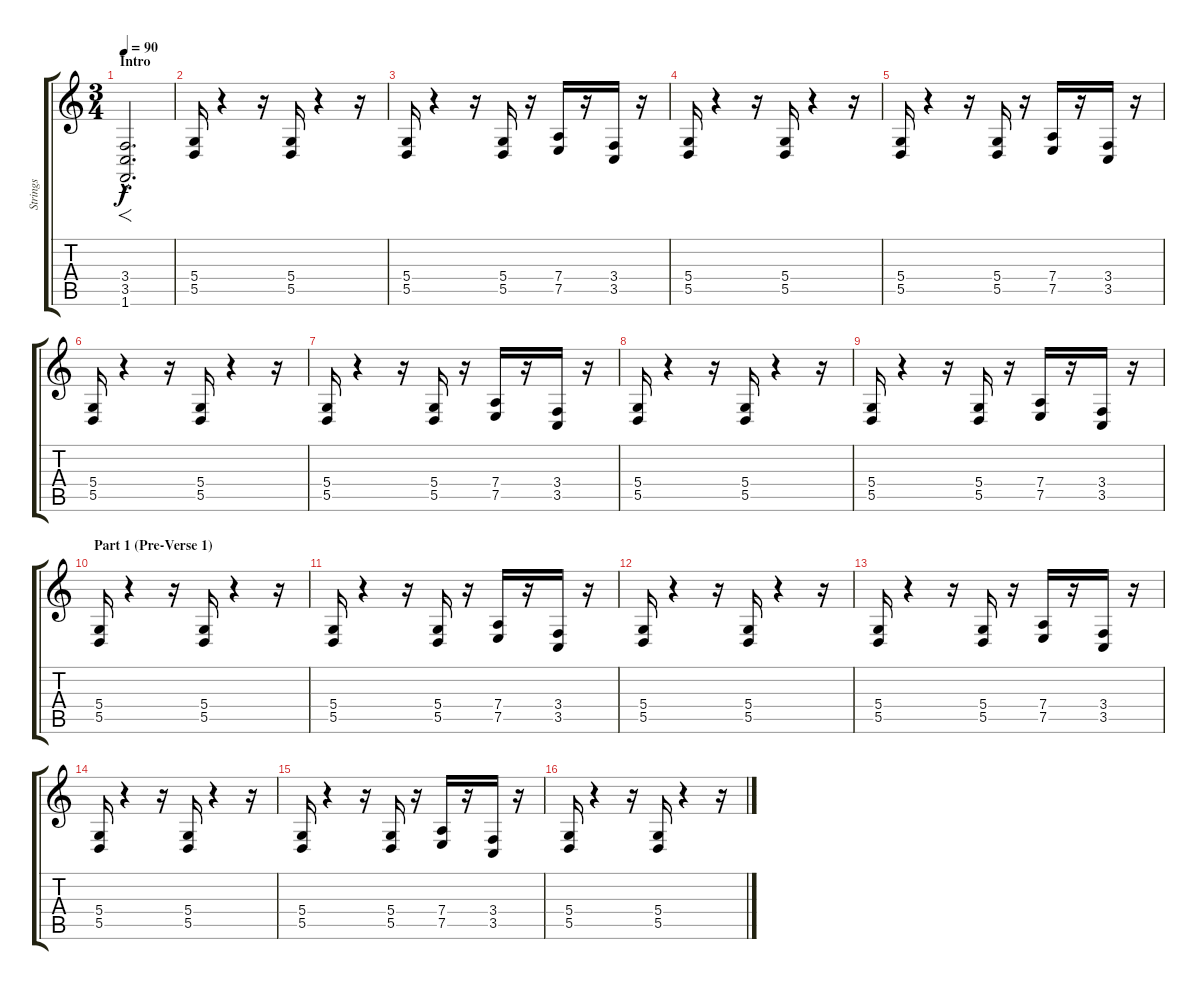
\track ("Strings" "Strings") {instrument stringensemble1}
\staff {score tabs}
\tuning (E4 B3 G3 D3 A2 E2) {hide}
\ts (3 4)
\section ("" "Intro")
\tempo 90
\clef g2
\ks c
(3.4{hac} 3.5{hac} 1.6{hac}).2{f d dy f instrument stringensemble1} |
(5.4 5.5).16 r.4 r.16 (5.4 5.5).16 r.4 r.16 |
(5.4 5.5).16 r.4 r.16 (5.4 5.5).16 r.16 (7.4 7.5).16 r.16 (3.4 3.5).16 r.16 |
(5.4 5.5).16 r.4 r.16 (5.4 5.5).16 r.4 r.16 |
(5.4 5.5).16 r.4 r.16 (5.4 5.5).16 r.16 (7.4 7.5).16 r.16 (3.4 3.5).16 r.16 |
(5.4 5.5).16 r.4 r.16 (5.4 5.5).16 r.4 r.16 |
(5.4 5.5).16 r.4 r.16 (5.4 5.5).16 r.16 (7.4 7.5).16 r.16 (3.4 3.5).16 r.16 |
(5.4 5.5).16 r.4 r.16 (5.4 5.5).16 r.4 r.16 |
(5.4 5.5).16 r.4 r.16 (5.4 5.5).16 r.16 (7.4 7.5).16 r.16 (3.4 3.5).16 r.16 |
\section ("" "Part 1 (Pre-Verse 1)")
(5.4 5.5).16 r.4 r.16 (5.4 5.5).16 r.4 r.16 |
(5.4 5.5).16 r.4 r.16 (5.4 5.5).16 r.16 (7.4 7.5).16 r.16 (3.4 3.5).16 r.16 |
(5.4 5.5).16 r.4 r.16 (5.4 5.5).16 r.4 r.16 |
(5.4 5.5).16 r.4 r.16 (5.4 5.5).16 r.16 (7.4 7.5).16 r.16 (3.4 3.5).16 r.16 |
(5.4 5.5).16 r.4 r.16 (5.4 5.5).16 r.4 r.16 |
(5.4 5.5).16 r.4 r.16 (5.4 5.5).16 r.16 (7.4 7.5).16 r.16 (3.4 3.5).16 r.16 |
(5.4 5.5).16 r.4 r.16 (5.4 5.5).16 r.4 r.16
